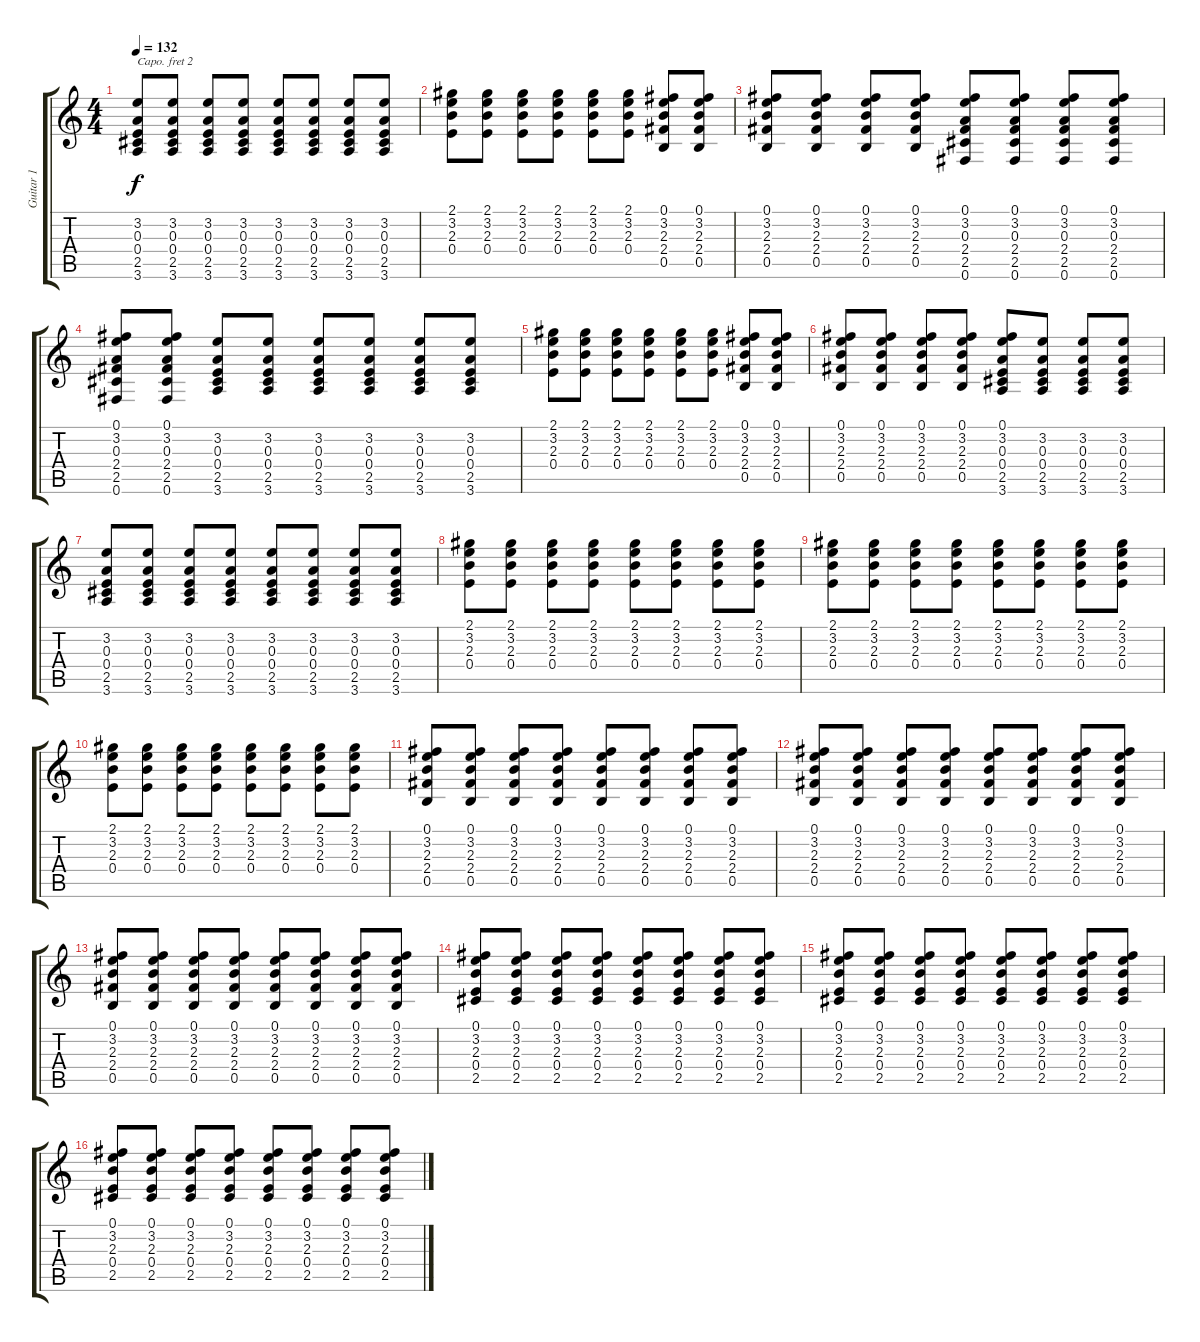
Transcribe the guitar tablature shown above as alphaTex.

\track ("Guitar 1" "Guitar 1") {instrument acousticguitarsteel}
\staff {score tabs}
\capo 2
\tuning (E4 B3 G3 D3 A2 E2) {hide}
\ts (4 4)
\tempo 132
\clef g2
\ks c
(3.2 0.3 0.4 2.5 3.6).8{dy f} (3.2 0.3 0.4 2.5 3.6).8 (3.2 0.3 0.4 2.5 3.6).8 (3.2 0.3 0.4 2.5 3.6).8 (3.2 0.3 0.4 2.5 3.6).8 (3.2 0.3 0.4 2.5 3.6).8 (3.2 0.3 0.4 2.5 3.6).8 (3.2 0.3 0.4 2.5 3.6).8 |
(2.1 3.2 2.3 0.4).8 (2.1 3.2 2.3 0.4).8 (2.1 3.2 2.3 0.4).8 (2.1 3.2 2.3 0.4).8 (2.1 3.2 2.3 0.4).8 (2.1 3.2 2.3 0.4).8 (0.1 3.2 2.3 2.4 0.5).8 (0.1 3.2 2.3 2.4 0.5).8 |
(0.1 3.2 2.3 2.4 0.5).8 (0.1 3.2 2.3 2.4 0.5).8 (0.1 3.2 2.3 2.4 0.5).8 (0.1 3.2 2.3 2.4 0.5).8 (0.1 3.2 0.3 2.4 2.5 0.6).8 (0.1 3.2 0.3 2.4 2.5 0.6).8 (0.1 3.2 0.3 2.4 2.5 0.6).8 (0.1 3.2 0.3 2.4 2.5 0.6).8 |
(0.1 3.2 0.3 2.4 2.5 0.6).8 (0.1 3.2 0.3 2.4 2.5 0.6).8 (3.2 0.3 0.4 2.5 3.6).8 (3.2 0.3 0.4 2.5 3.6).8 (3.2 0.3 0.4 2.5 3.6).8 (3.2 0.3 0.4 2.5 3.6).8 (3.2 0.3 0.4 2.5 3.6).8 (3.2 0.3 0.4 2.5 3.6).8 |
(2.1 3.2 2.3 0.4).8 (2.1 3.2 2.3 0.4).8 (2.1 3.2 2.3 0.4).8 (2.1 3.2 2.3 0.4).8 (2.1 3.2 2.3 0.4).8 (2.1 3.2 2.3 0.4).8 (0.1 3.2 2.3 2.4 0.5).8 (0.1 3.2 2.3 2.4 0.5).8 |
(0.1 3.2 2.3 2.4 0.5).8 (0.1 3.2 2.3 2.4 0.5).8 (0.1 3.2 2.3 2.4 0.5).8 (0.1 3.2 2.3 2.4 0.5).8 (0.1 3.2 0.3 0.4 2.5 3.6).8 (3.2 0.3 0.4 2.5 3.6).8 (3.2 0.3 0.4 2.5 3.6).8 (3.2 0.3 0.4 2.5 3.6).8 |
(3.2 0.3 0.4 2.5 3.6).8 (3.2 0.3 0.4 2.5 3.6).8 (3.2 0.3 0.4 2.5 3.6).8 (3.2 0.3 0.4 2.5 3.6).8 (3.2 0.3 0.4 2.5 3.6).8 (3.2 0.3 0.4 2.5 3.6).8 (3.2 0.3 0.4 2.5 3.6).8 (3.2 0.3 0.4 2.5 3.6).8 |
(2.1 3.2 2.3 0.4).8{volume 8} (2.1 3.2 2.3 0.4).8 (2.1 3.2 2.3 0.4).8 (2.1 3.2 2.3 0.4).8 (2.1 3.2 2.3 0.4).8 (2.1 3.2 2.3 0.4).8 (2.1 3.2 2.3 0.4).8 (2.1 3.2 2.3 0.4).8 |
(2.1 3.2 2.3 0.4).8 (2.1 3.2 2.3 0.4).8 (2.1 3.2 2.3 0.4).8 (2.1 3.2 2.3 0.4).8 (2.1 3.2 2.3 0.4).8 (2.1 3.2 2.3 0.4).8 (2.1 3.2 2.3 0.4).8 (2.1 3.2 2.3 0.4).8 |
(2.1 3.2 2.3 0.4).8 (2.1 3.2 2.3 0.4).8 (2.1 3.2 2.3 0.4).8 (2.1 3.2 2.3 0.4).8 (2.1 3.2 2.3 0.4).8 (2.1 3.2 2.3 0.4).8 (2.1 3.2 2.3 0.4).8 (2.1 3.2 2.3 0.4).8 |
(0.1 3.2 2.3 2.4 0.5).8 (0.1 3.2 2.3 2.4 0.5).8 (0.1 3.2 2.3 2.4 0.5).8 (0.1 3.2 2.3 2.4 0.5).8 (0.1 3.2 2.3 2.4 0.5).8 (0.1 3.2 2.3 2.4 0.5).8 (0.1 3.2 2.3 2.4 0.5).8 (0.1 3.2 2.3 2.4 0.5).8 |
(0.1 3.2 2.3 2.4 0.5).8 (0.1 3.2 2.3 2.4 0.5).8 (0.1 3.2 2.3 2.4 0.5).8 (0.1 3.2 2.3 2.4 0.5).8 (0.1 3.2 2.3 2.4 0.5).8 (0.1 3.2 2.3 2.4 0.5).8 (0.1 3.2 2.3 2.4 0.5).8 (0.1 3.2 2.3 2.4 0.5).8 |
(0.1 3.2 2.3 2.4 0.5).8 (0.1 3.2 2.3 2.4 0.5).8 (0.1 3.2 2.3 2.4 0.5).8 (0.1 3.2 2.3 2.4 0.5).8 (0.1 3.2 2.3 2.4 0.5).8 (0.1 3.2 2.3 2.4 0.5).8 (0.1 3.2 2.3 2.4 0.5).8 (0.1 3.2 2.3 2.4 0.5).8 |
(0.1 3.2 2.3 0.4 2.5).8 (0.1 3.2 2.3 0.4 2.5).8 (0.1 3.2 2.3 0.4 2.5).8 (0.1 3.2 2.3 0.4 2.5).8 (0.1 3.2 2.3 0.4 2.5).8 (0.1 3.2 2.3 0.4 2.5).8 (0.1 3.2 2.3 0.4 2.5).8 (0.1 3.2 2.3 0.4 2.5).8 |
(0.1 3.2 2.3 0.4 2.5).8 (0.1 3.2 2.3 0.4 2.5).8 (0.1 3.2 2.3 0.4 2.5).8 (0.1 3.2 2.3 0.4 2.5).8 (0.1 3.2 2.3 0.4 2.5).8 (0.1 3.2 2.3 0.4 2.5).8 (0.1 3.2 2.3 0.4 2.5).8 (0.1 3.2 2.3 0.4 2.5).8 |
(0.1 3.2 2.3 0.4 2.5).8 (0.1 3.2 2.3 0.4 2.5).8 (0.1 3.2 2.3 0.4 2.5).8 (0.1 3.2 2.3 0.4 2.5).8 (0.1 3.2 2.3 0.4 2.5).8 (0.1 3.2 2.3 0.4 2.5).8 (0.1 3.2 2.3 0.4 2.5).8 (0.1 3.2 2.3 0.4 2.5).8
